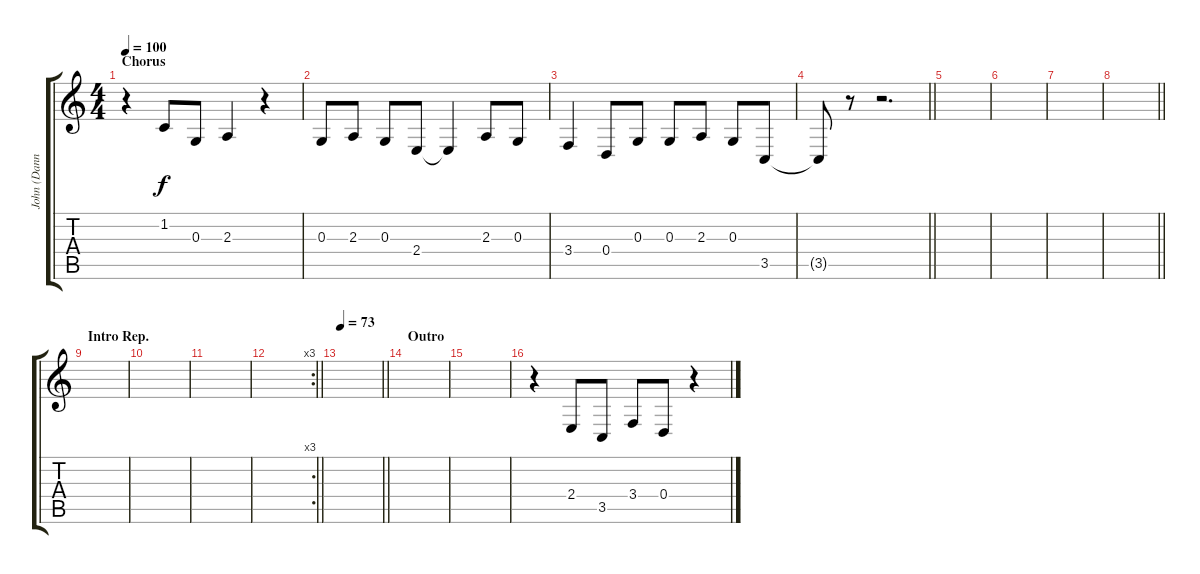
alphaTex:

\track ("John (Danny)" "John (Dann") {instrument tenorsax}
\staff {score tabs}
\tuning (E4 B3 G3 D3 A2 E2) {hide}
\ts (4 4)
\section ("" "Chorus")
\tempo 100
\clef g2
\ks c
r.4{dy f} 1.2.8 0.3.8 2.3.4 r.4 |
0.3.8 2.3.8 0.3.8 2.4.8 2.4{t}.4 2.3.8 0.3.8 |
3.4.4 0.4.8 0.3.8 0.3.8 2.3.8 0.3.8 3.5.8 |
\barLineRight lightlight
3.5{t}.8 r.8 r.2{d} |
|
|
|
\barLineRight lightlight
|
\section ("" "Intro Rep.")
|
|
|
\rc 3
\barLineRight lightlight
|
\tempo 73
\barLineRight lightlight
|
\section ("" "Outro")
|
|
r.4 2.4.8 3.5.8 3.4.8 0.4.8 r.4
